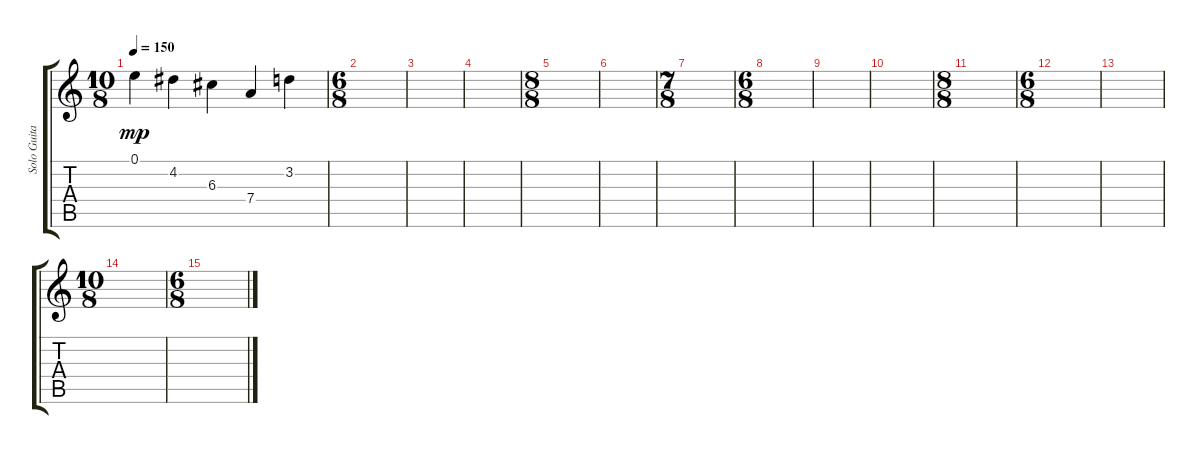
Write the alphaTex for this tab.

\track ("Solo Guitar" "Solo Guita") {instrument distortionguitar}
\staff {score tabs}
\tuning (E4 B3 G3 D3 A2 E2) {hide}
\ts (10 8)
\tempo 150
\clef g2
\ks c
0.1.4{dy mp} 4.2.4 6.3.4 7.4.4 3.2.4 |
\ts (6 8)
|
|
|
\ts (8 8)
|
|
\ts (7 8)
|
\ts (6 8)
|
|
|
\ts (8 8)
|
\ts (6 8)
|
|
\ts (10 8)
|
\ts (6 8)
